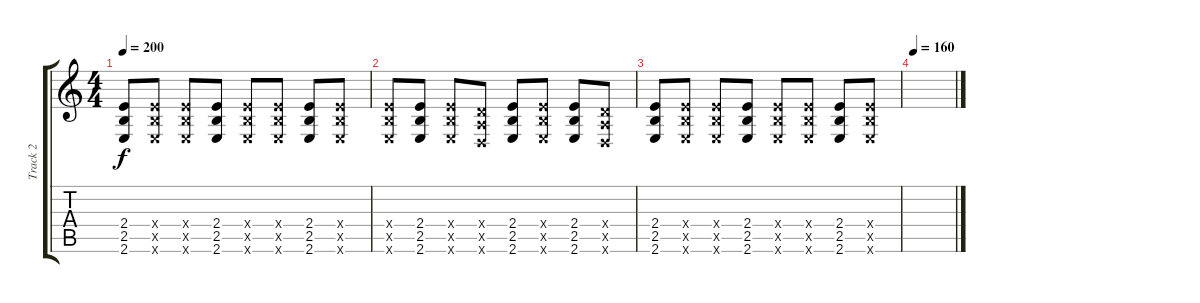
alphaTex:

\track ("Track 2" "Track 2") {instrument distortionguitar}
\staff {score tabs}
\tuning (E4 B3 G3 D3 A2 D2) {hide}
\ts (4 4)
\tempo 200
\clef g2
\ks c
(2.4 2.5 2.6).8{dy f} (2.4{x} 2.5{x} 2.6{x}).8 (2.4{x} 2.5{x} 2.6{x}).8 (2.4 2.5 2.6).8 (2.4{x} 2.5{x} 2.6{x}).8 (2.4{x} 2.5{x} 2.6{x}).8 (2.4 2.5 2.6).8 (2.4{x} 2.5{x} 2.6{x}).8 |
(2.4{x} 2.5{x} 2.6{x}).8 (2.4 2.5 2.6).8 (2.4{x} 2.5{x} 2.6{x}).8 (0.4{x} 0.5{x} 0.6{x}).8 (2.4 2.5 2.6).8 (2.4{x} 2.5{x} 2.6{x}).8 (2.4 2.5 2.6).8 (0.4{x} 0.5{x} 0.6{x}).8 |
(2.4 2.5 2.6).8 (2.4{x} 2.5{x} 2.6{x}).8 (2.4{x} 2.5{x} 2.6{x}).8 (2.4 2.5 2.6).8 (2.4{x} 2.5{x} 2.6{x}).8 (2.4{x} 2.5{x} 2.6{x}).8 (2.4 2.5 2.6).8 (2.4{x} 2.5{x} 2.6{x}).8 |
\tempo 160
